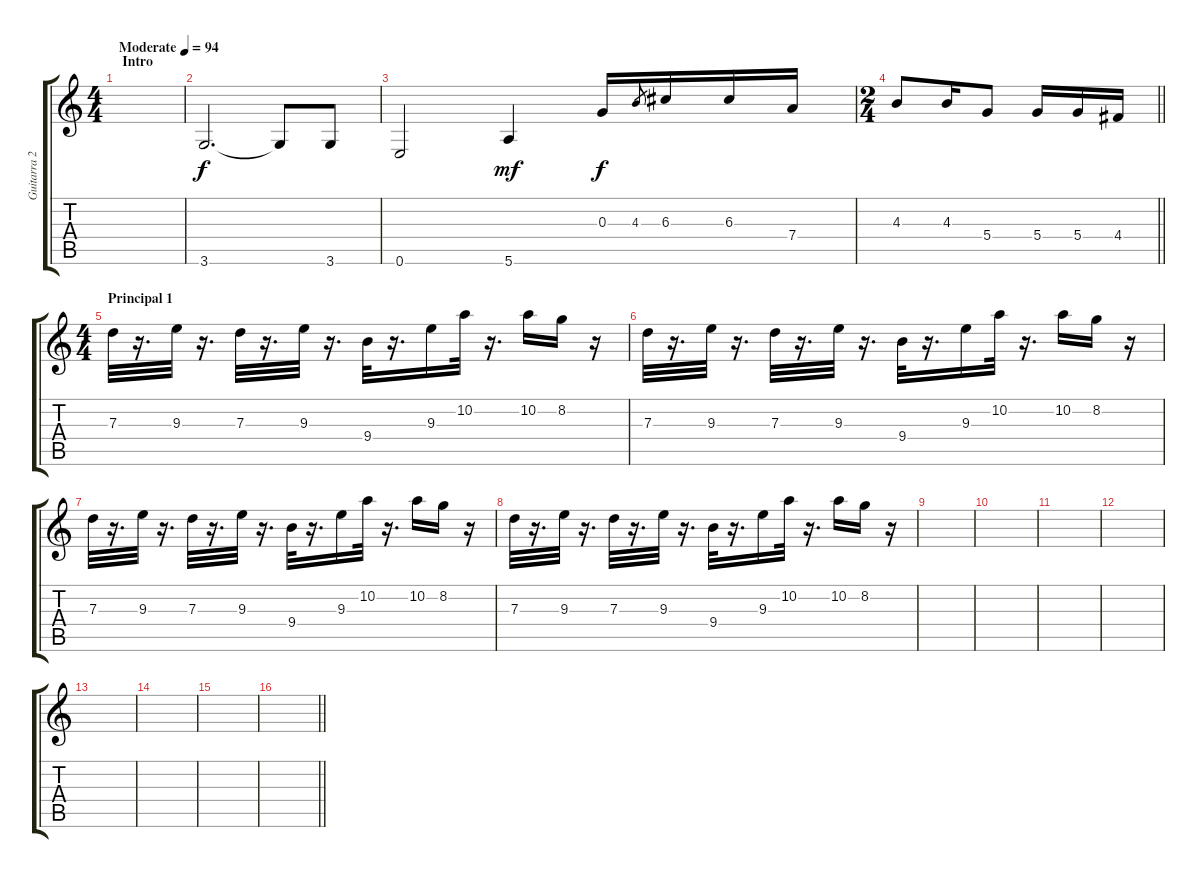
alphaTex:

\track ("Guitarra 2" "Guitarra 2") {instrument distortionguitar}
\staff {score tabs}
\tuning (E4 B3 G3 D3 A2 E2) {hide}
\ts (4 4)
\section ("" " Intro")
\tempo (94 "Moderate")
\clef g2
\ks c
|
3.6.2{d} 3.6{t}.8 3.6.8 |
0.6.2 5.6.4{dy mf} 0.3.16{dy f} 4.3.8{gr} 6.3.16 6.3.16 7.4.16 |
\ts (2 4)
\barLineRight lightlight
4.3.8 4.3.16 5.4.8 5.4.16 5.4.16 4.4.16 |
\ts (4 4)
\section ("" "Principal 1")
7.3.32 r.16{d} 9.3.32 r.16{d} 7.3.32 r.16{d} 9.3.32 r.16{d} 9.4.32 r.16{d} 9.3.16 10.2.32 r.16{d} 10.2.16 8.2.16 r.16 |
7.3.32 r.16{d} 9.3.32 r.16{d} 7.3.32 r.16{d} 9.3.32 r.16{d} 9.4.32 r.16{d} 9.3.16 10.2.32 r.16{d} 10.2.16 8.2.16 r.16 |
7.3.32 r.16{d} 9.3.32 r.16{d} 7.3.32 r.16{d} 9.3.32 r.16{d} 9.4.32 r.16{d} 9.3.16 10.2.32 r.16{d} 10.2.16 8.2.16 r.16 |
7.3.32 r.16{d} 9.3.32 r.16{d} 7.3.32 r.16{d} 9.3.32 r.16{d} 9.4.32 r.16{d} 9.3.16 10.2.32 r.16{d} 10.2.16 8.2.16 r.16 |
|
|
|
|
|
|
|
\barLineRight lightlight
